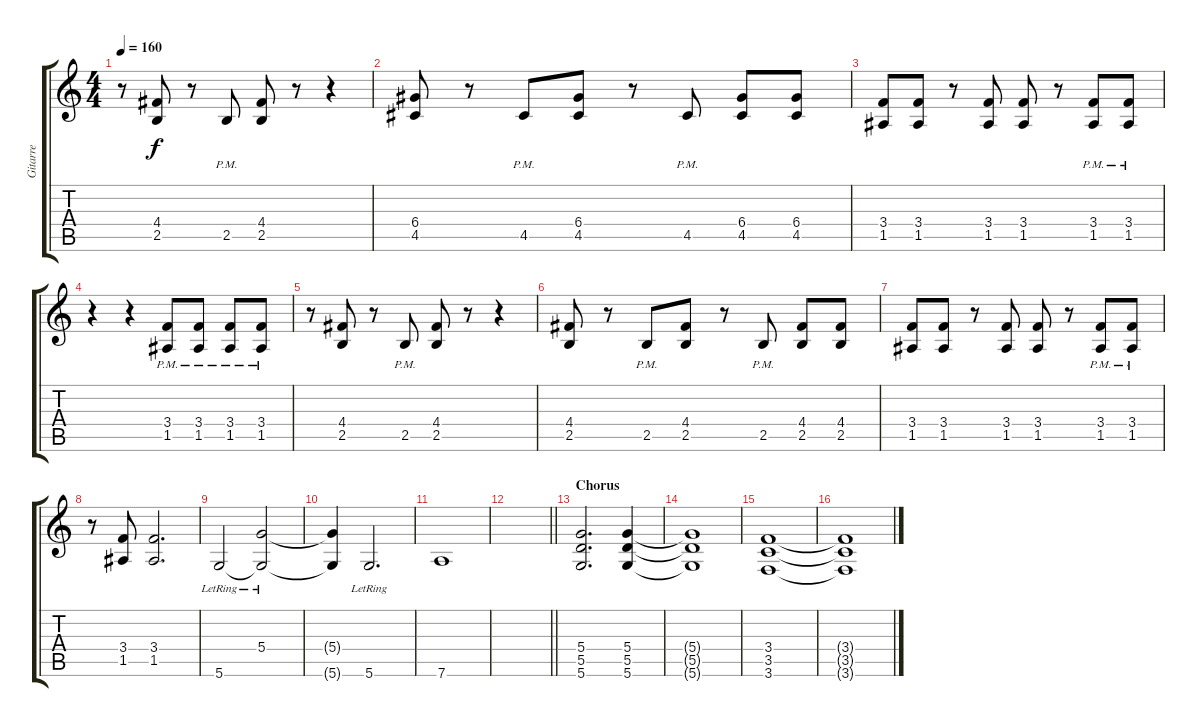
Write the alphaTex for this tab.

\track ("Gitarre" "Gitarre") {instrument distortionguitar}
\staff {score tabs}
\tuning (E4 B3 G3 D3 A2 D2) {hide}
\ts (4 4)
\tempo 160
\clef g2
\ks c
r.8{dy f} (4.4 2.5).8 r.8 2.5{pm}.8 (4.4 2.5).8 r.8 r.4 |
(6.4 4.5).8 r.8 4.5{pm}.8 (6.4 4.5).8 r.8 4.5{pm}.8 (6.4 4.5).8 (6.4 4.5).8 |
(3.4 1.5).8 (3.4 1.5).8 r.8 (3.4 1.5).8 (3.4 1.5).8 r.8 (3.4{pm} 1.5{pm}).8 (3.4{pm} 1.5{pm}).8 |
r.4 r.4 (3.4{pm} 1.5{pm}).8 (3.4{pm} 1.5{pm}).8 (3.4{pm} 1.5{pm}).8 (3.4{pm} 1.5{pm}).8 |
r.8 (4.4 2.5).8 r.8 2.5{pm}.8 (4.4 2.5).8 r.8 r.4 |
(4.4 2.5).8 r.8 2.5{pm}.8 (4.4 2.5).8 r.8 2.5{pm}.8 (4.4 2.5).8 (4.4 2.5).8 |
(3.4 1.5).8 (3.4 1.5).8 r.8 (3.4 1.5).8 (3.4 1.5).8 r.8 (3.4{pm} 1.5{pm}).8 (3.4{pm} 1.5{pm}).8 |
r.8 (3.4 1.5).8 (3.4 1.5).2{d} |
5.6{lr}.2 (5.4{lr} 5.6{t}).2 |
(5.4{t} 5.6{t}).4 5.6{lr}.2{d} |
7.6.1 |
\barLineRight lightlight
|
\section ("" "Chorus")
(5.4 5.5 5.6).2{d} (5.4 5.5 5.6).4 |
(5.4{t} 5.5{t} 5.6{t}).1 |
(3.4 3.5 3.6).1 |
(3.4{t} 3.5{t} 3.6{t}).1
